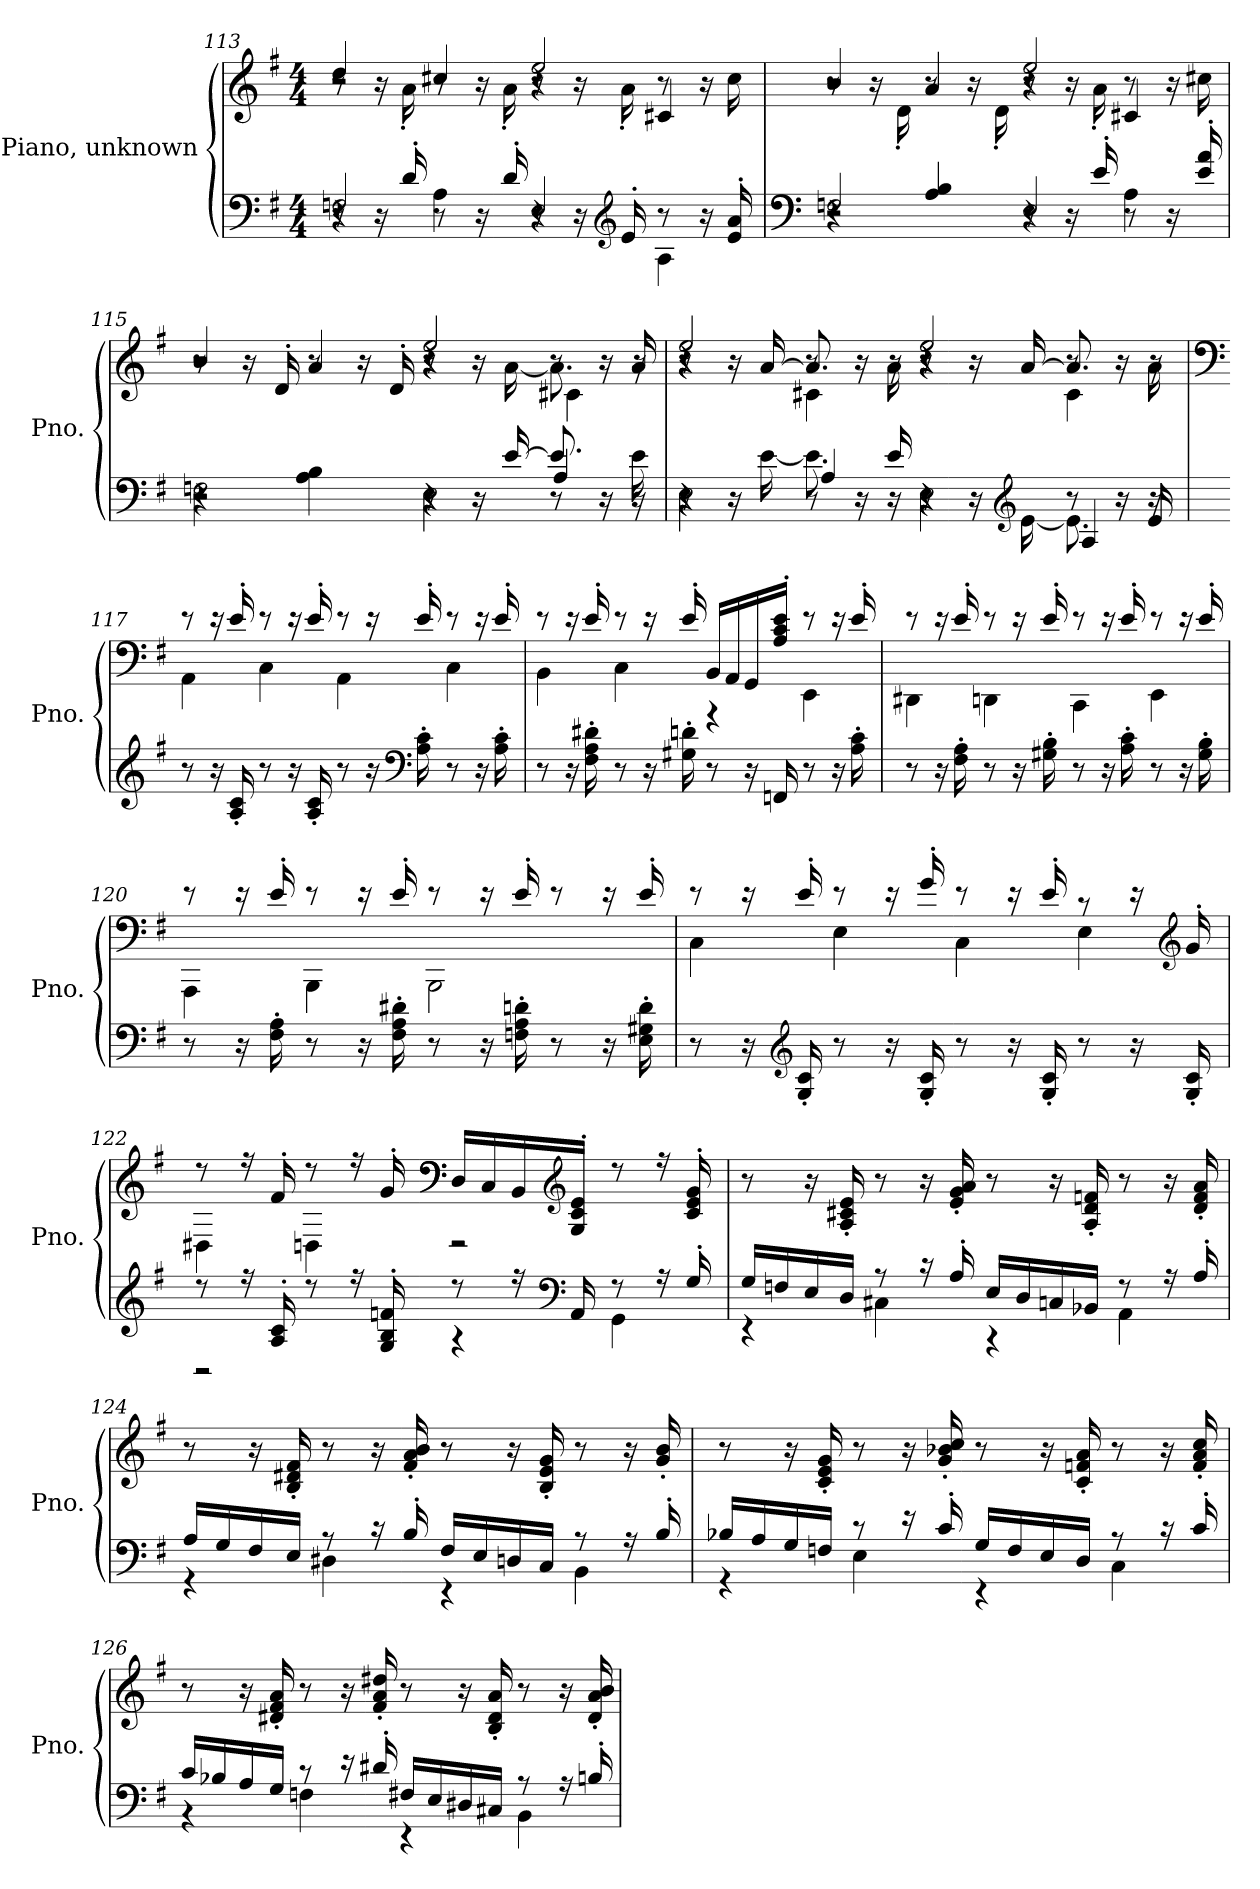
**kern	**kern
*part1	*part1
*staff2	*staff1
*I"Piano, unknown	*
*I'Pno.	*
*clefF4	*clefG2
*k[f#]	*k[f#]
*M4/4	*M4/4
=113	=113
*^	*^
*	*^	*	*^
8r	4r	2Fn/	4dd/	8r	2r
16r	.	.	.	16r	.
16d'/	.	.	.	16a'\	.
8r	4A\	.	4cc#X/	8r	.
16r	.	.	.	16r	.
16d'/	.	.	.	16a'\	.
8r	4r	2E/	2ee/	8r	4r
16r	.	.	.	16r	.
*clefG2	*	*	*	*	*
16e'/	.	.	.	16a'\	.
8r	4A\	.	.	8r	4c#X/
16r	.	.	.	16r	.
16e/' 16a/'	.	.	.	16cc#\	.
!!LO:LB:g=z	!!	!!
=114	=114	=114	=114	=114	=114
*clefF4	*	*	*	*	*
4r	2r	2Fn/	4b/	8r	2r
.	.	.	.	16r	.
.	.	.	.	16d'\	.
4A/ 4B/	.	.	4a/	8r	.
.	.	.	.	16r	.
.	.	.	.	16d'\	.
8r	4r	2E/	2ee/	8r	4r
16r	.	.	.	16r	.
16e'/	.	.	.	16a'\	.
8r	4A\	.	.	8r	4c#X/
16r	.	.	.	16r	.
16e/' 16a/'	.	.	.	16cc#X\	.
=115	=115	=115	=115	=115	=115
*	*	*^	*	*	*^
2r	4r	2r	2Fn\	4b/	2r	8r	2r
.	.	.	.	.	.	16r	.
.	.	.	.	.	.	16d'/	.
.	4A\ 4B\	.	.	4a/	.	8r	.
.	.	.	.	.	.	16r	.
.	.	.	.	.	.	16d'/	.
8r	4r	4r	2E\	2ee/	8r	4r	4r
16r	.	.	.	.	16r	.	.
[16e/	.	.	.	.	[16a\	.	.
8.e/]	8r	4A/	.	.	8.a\]	8r	4c#X\
.	16r	.	.	.	.	16r	.
16r	16e\	.	.	.	16r	16a/	.
!!LO:PB:g=z	!!	!!	!!
=116	=116	=116	=116	=116	=116	=116	=116
4r	8r	4r	2E\	2ee/	4r	8r	4r
.	16r	.	.	.	.	16r	.
.	[16e\	.	.	.	.	[16a/	.
8r	8.e\]	4A/	.	.	8r	8.a/]	4c#X\
16r	.	.	.	.	16r	.	.
16e/	16r	.	.	.	16a\	16r	.
4r	8r	4r	2E\	2ee/	4r	8r	4r
.	16r	.	.	.	.	16r	.
*clefG2	*	*	*	*	*	*	*
.	[16e\	.	.	.	.	[16a/	.
8r	8.e\]	4A/	.	.	8r	8.a/]	4c#\
16r	.	.	.	.	16r	.	.
16e/	16r	.	.	.	16a\	16r	.
*v	*v	*v	*v	*	*	*	*
*	*v	*v	*v	*v
=117	=117
*	*clefF4
*	*^
8r	8r	4AA\
16r	16r	.
16A/' 16c/'	16e'/	.
8r	8r	4C\
16r	16r	.
16A/' 16c/'	16e'/	.
8r	8r	4AA\
16r	16r	.
*clefF4	*	*
16A\' 16c\'	16e'/	.
8r	8r	4C\
16r	16r	.
16A\' 16c\'	16e'/	.
!!LO:LB:g=z	!!
=118	=118	=118
8r	8r	4BB\
16r	16r	.
16F#\' 16A\' 16d#X\'	16e'/	.
8r	8r	4C\
16r	16r	.
16G#X\' 16dn\'	16e'/	.
8r	16BB/LL	4r
.	16AA/	.
16r	16GG/	.
16FFn/	16A/' 16c/' 16e/'JJ	.
8r	8r	4EE\
16r	16r	.
16A\' 16c\'	16e'/	.
=119	=119	=119
8r	8r	4DD#X\
16r	16r	.
16F#\' 16A\'	16e'/	.
8r	8r	4DDn\
16r	16r	.
16G#X\' 16B\'	16e'/	.
8r	8r	4CC\
16r	16r	.
16A\' 16c\'	16e'/	.
8r	8r	4EE\
16r	16r	.
16G#\' 16B\'	16e'/	.
!!LO:LB:g=z	!!
=120	=120	=120
8r	8r	4AAA\
16r	16r	.
16F#\' 16A\'	16e'/	.
8r	8r	4BBB\
16r	16r	.
16F#\' 16A\' 16d#X\'	16e'/	.
8r	8r	2BBB\
16r	16r	.
16Fn\' 16A\' 16dn\'	16e'/	.
8r	8r	.
16r	16r	.
16E\' 16G#X\' 16d\'	16e'/	.
=121	=121	=121
8r	8r	4C\
16r	16r	.
*clefG2	*	*
16G/' 16c/'	16e'/	.
8r	8r	4E\
16r	16r	.
16G/' 16c/'	16g'/	.
8r	8r	4C\
16r	16r	.
16G/' 16c/'	16e'/	.
8r	8r	4E\
16r	16r	.
*	*clefG2	*
16G/' 16c/'	16g'/	.
!!LO:LB:g=z	!!
=122	=122	=122
*^	*	*
8r	2r	8r	4D#X\
16r	.	16r	.
16A/' 16c/'	.	16f#'/	.
8r	.	8r	4Dn\
16r	.	16r	.
16G/' 16B/' 16fn/'	.	16g'/	.
*	*	*clefF4	*
8r	4r	16D/LL	2r
.	.	16C/	.
16r	.	16BB/	.
*clefF4	*	*clefG2	*
16AA/	.	16G/' 16c/' 16e/'JJ	.
8r	4GG\	8r	.
16r	.	16r	.
16G'/	.	16c/' 16e/' 16g/'	.
*	*	*v	*v
=123	=123	=123
16G/LL	4r	8r
16Fn/	.	.
16E/	.	16r
16D/JJ	.	16A/' 16c#X/' 16e/'
8r	4C#X\	8r
16r	.	16r
16A'/	.	16e/' 16g/' 16a/'
16E/LL	4r	8r
16D/	.	.
16Cn/	.	16r
16BB-X/JJ	.	16A/' 16d/' 16fn/'
8r	4AA\	8r
16r	.	16r
16A'/	.	16d/' 16f/' 16a/'
!!LO:LB:g=z
=124	=124	=124
16A/LL	4r	8r
16G/	.	.
16F#/	.	16r
16E/JJ	.	16B/' 16d#X/' 16f#/'
8r	4D#X\	8r
16r	.	16r
16B'/	.	16f#/' 16a/' 16b/'
16F#/LL	4r	8r
16E/	.	.
16Dn/	.	16r
16C/JJ	.	16B/' 16e/' 16g/'
8r	4BB\	8r
16r	.	16r
16B'/	.	16g/' 16b/'
=125	=125	=125
16B-X/LL	4r	8r
16A/	.	.
16G/	.	16r
16Fn/JJ	.	16c/' 16e/' 16g/'
8r	4E\	8r
16r	.	16r
16c'/	.	16g/' 16b-X/' 16cc/'
16G/LL	4r	8r
16F/	.	.
16E/	.	16r
16D/JJ	.	16c/' 16fn/' 16a/'
8r	4C\	8r
16r	.	16r
16c'/	.	16f/' 16a/' 16cc/'
!!LO:LB:g=z
=126	=126	=126
16c/LL	4r	8r
16B-X/	.	.
16A/	.	16r
16G/JJ	.	16d#X/' 16f#/' 16a/'
8r	4Fn\	8r
16r	.	16r
16d#X'/	.	16f#/' 16a/' 16dd#X/'
16F#X/LL	4r	8r
16E/	.	.
16D#X/	.	16r
16C#X/JJ	.	16B/' 16d#/' 16a/'
8r	4BB\	8r
16r	.	16r
16Bn'/	.	16d#/' 16a/' 16b/'
*v	*v	*
=	=
*-	*-
